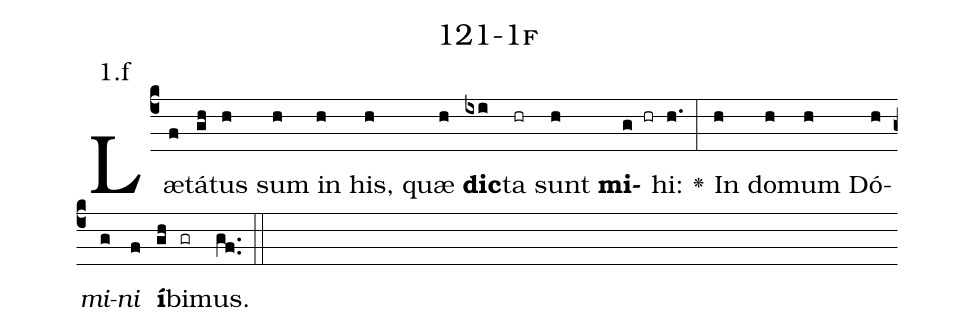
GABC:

name: 121-1f;
annotation: 1.f;
%%
(c4)Læ(f)tá(gh)tus(h) sum(h) in(h) his,(h) quæ(h) <b>dic</b>(ixi)ta(hr) sunt(h) <b>mi</b>(g hr)hi:(h.) <v>\greheightstar</v>(:) In(h) do(h)mum(h) Dó(h)<i>mi</i>(g)<i>ni</i>(f) <b>í</b>(gh)bi(gr)mus.(gf..) (::)


%E(h) u(h) o(g) u(f) a(gh) e.(gf..) (::)
